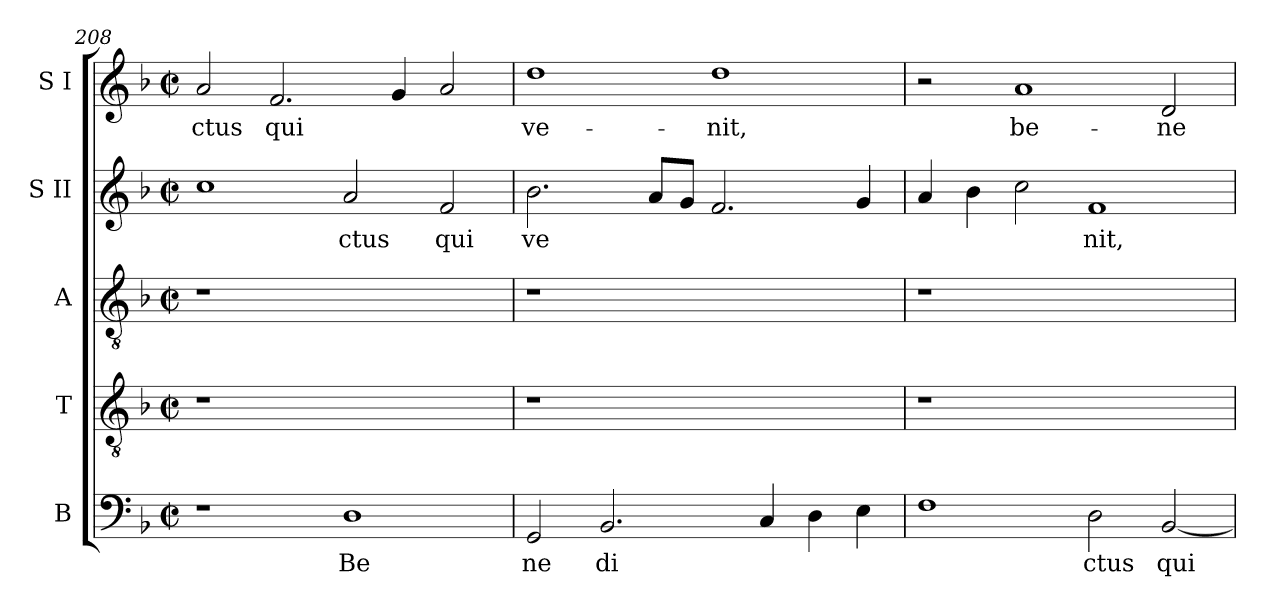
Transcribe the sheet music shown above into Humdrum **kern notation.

**kern	**text	**kern	**kern	**kern	**text	**kern	**text
*part5	*part5	*part4	*part3	*part2	*part2	*part1	*part1
*staff5	*staff5	*staff4	*staff3	*staff2	*staff2	*staff1	*staff1
*I"B	*	*I"T	*I"A	*I"S II	*	*I"S I	*
*I'B	*	*I'T	*I'A	*I'S II	*	*I'S I	*
*clefF4	*	*clefGv2	*clefGv2	*clefG2	*	*clefG2	*
*k[b-]	*	*k[b-]	*k[b-]	*k[b-]	*	*k[b-]	*
*F:	*	*F:	*F:	*F:	*	*F:	*
*M2/2	*	*M2/2	*M2/2	*M2/2	*	*M2/2	*
*met(c|)	*	*met(c|)	*met(c|)	*met(c|)	*	*met(c|)	*
=208	=208	=208	=208	=208	=208	=208	=208
!	!	!	!	!	!LO:LY:b:cj	!	!LO:LY:b:cj
1r	.	1r	1r	1cc	--	2a/	-ctus
!	!	!	!	!	!	!	!LO:LY:b:cj
.	.	.	.	.	.	2.f/	qui
!	!LO:LY:b:cj	!	!	!	!LO:LY:b:cj	!	!
1D	Be	1ryy	1ryy	2a/	-ctus	.	.
!	!	!	!	!	!	!	!LO:LY:b:cj
.	.	.	.	.	.	4g/	.
!	!	!	!	!	!LO:LY:b:cj	!	!LO:LY:b:cj
.	.	.	.	2f/	qui	2a/	.
=209	=209	=209	=209	=209	=209	=209	=209
!	!LO:LY:b:cj	!	!	!	!LO:LY:b:cj	!	!LO:LY:b:cj
2GG/	ne	1r	1r	2.b-\	ve-	1dd	ve-
!	!LO:LY:b:cj	!	!	!	!	!	!
2.BB-/	di	.	.	.	.	.	.
!	!	!	!	!	!LO:LY:b:cj	!	!
.	.	.	.	8a/L	--	.	.
!	!	!	!	!	!LO:LY:b:cj	!	!
.	.	.	.	8g/J	--	.	.
!	!	!	!	!	!LO:LY:b:cj	!	!LO:LY:b:cj
.	.	1ryy	1ryy	2.f/	--	1dd	-nit,
!	!LO:LY:b:cj	!	!	!	!	!	!
4C/	.	.	.	.	.	.	.
!	!LO:LY:b:cj	!	!	!	!	!	!
4D\	.	.	.	.	.	.	.
!	!LO:LY:b:cj	!	!	!	!LO:LY:b:cj	!	!
4E\	.	.	.	4g/	--	.	.
=210	=210	=210	=210	=210	=210	=210	=210
!	!LO:LY:b:cj	!	!	!	!LO:LY:b:cj	!	!
1F	.	1r	1r	4a/	--	2r	.
!	!	!	!	!	!LO:LY:b:cj	!	!
.	.	.	.	4b-\	--	.	.
!	!	!	!	!	!LO:LY:b:cj	!	!LO:LY:b:cj
.	.	.	.	2cc\	--	1a	be-
!	!LO:LY:b:cj	!	!	!	!LO:LY:b:cj	!	!
2D\	ctus	1ryy	1ryy	1f	-nit,	.	.
!	!LO:LY:b:cj	!	!	!	!	!	!LO:LY:b:cj
[<2BB-/	qui	.	.	.	.	2d/	-ne-
=	=	=	=	=	=	=	=
*-	*-	*-	*-	*-	*-	*-	*-
